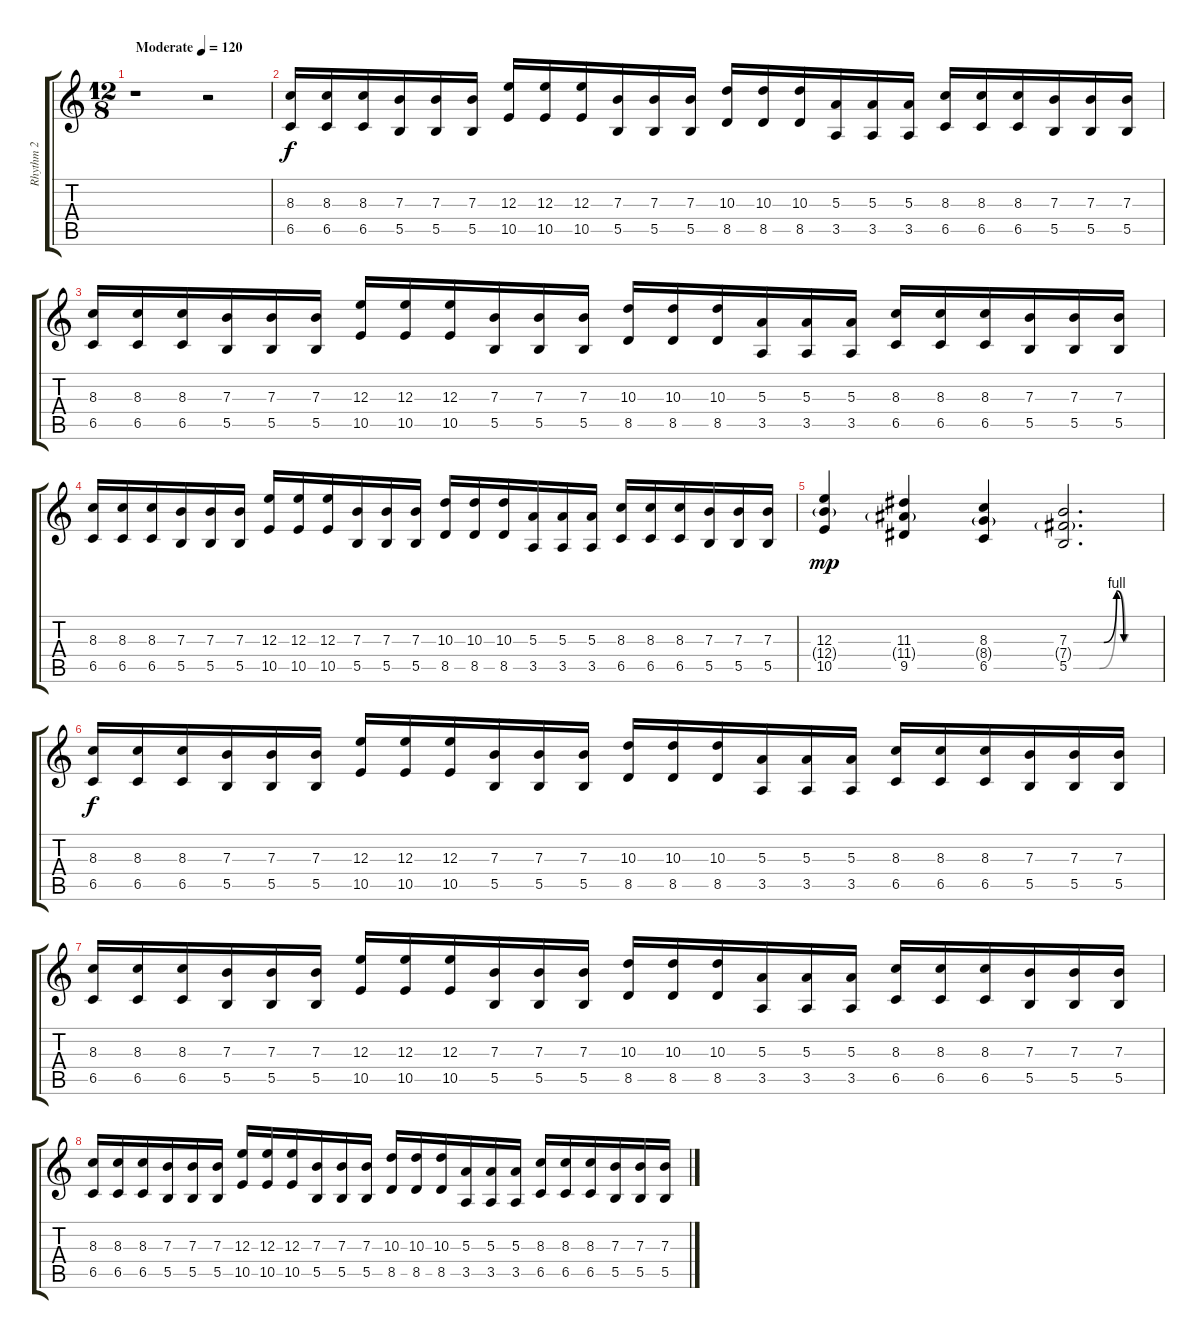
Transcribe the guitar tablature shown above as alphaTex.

\track ("Rhythm 2" "Rhythm 2") {instrument distortionguitar}
\staff {score tabs}
\tuning (Db4 Ab3 E3 B2 Gb2 B1) {hide}
\ts (12 8)
\tempo (120 "Moderate")
\clef g2
\ks c
r.1{dy f instrument distortionguitar} r.2 |
(8.3 6.5).16 (8.3 6.5).16 (8.3 6.5).16 (7.3 5.5).16 (7.3 5.5).16 (7.3 5.5).16 (12.3 10.5).16 (12.3 10.5).16 (12.3 10.5).16 (7.3 5.5).16 (7.3 5.5).16 (7.3 5.5).16 (10.3 8.5).16 (10.3 8.5).16 (10.3 8.5).16 (5.3 3.5).16 (5.3 3.5).16 (5.3 3.5).16 (8.3 6.5).16 (8.3 6.5).16 (8.3 6.5).16 (7.3 5.5).16 (7.3 5.5).16 (7.3 5.5).16 |
(8.3 6.5).16 (8.3 6.5).16 (8.3 6.5).16 (7.3 5.5).16 (7.3 5.5).16 (7.3 5.5).16 (12.3 10.5).16 (12.3 10.5).16 (12.3 10.5).16 (7.3 5.5).16 (7.3 5.5).16 (7.3 5.5).16 (10.3 8.5).16 (10.3 8.5).16 (10.3 8.5).16 (5.3 3.5).16 (5.3 3.5).16 (5.3 3.5).16 (8.3 6.5).16 (8.3 6.5).16 (8.3 6.5).16 (7.3 5.5).16 (7.3 5.5).16 (7.3 5.5).16 |
(8.3 6.5).16 (8.3 6.5).16 (8.3 6.5).16 (7.3 5.5).16 (7.3 5.5).16 (7.3 5.5).16 (12.3 10.5).16 (12.3 10.5).16 (12.3 10.5).16 (7.3 5.5).16 (7.3 5.5).16 (7.3 5.5).16 (10.3 8.5).16 (10.3 8.5).16 (10.3 8.5).16 (5.3 3.5).16 (5.3 3.5).16 (5.3 3.5).16 (8.3 6.5).16 (8.3 6.5).16 (8.3 6.5).16 (7.3 5.5).16 (7.3 5.5).16 (7.3 5.5).16 |
(12.3 12.4{g} 10.5).4{dy mp} (11.3 11.4{g} 9.5).4 (8.3 8.4{g} 6.5).4 (7.3{be (custom 0 0 10 0 21 0 30 4 35 0 39 0 43 0 49 0 53 0 57 0 60 0)} 7.4{g} 5.5{be (custom 0 0 18 0 30 4 36 0 60 0)}).2{d} |
(8.3 6.5).16{dy f} (8.3 6.5).16 (8.3 6.5).16 (7.3 5.5).16 (7.3 5.5).16 (7.3 5.5).16 (12.3 10.5).16 (12.3 10.5).16 (12.3 10.5).16 (7.3 5.5).16 (7.3 5.5).16 (7.3 5.5).16 (10.3 8.5).16 (10.3 8.5).16 (10.3 8.5).16 (5.3 3.5).16 (5.3 3.5).16 (5.3 3.5).16 (8.3 6.5).16 (8.3 6.5).16 (8.3 6.5).16 (7.3 5.5).16 (7.3 5.5).16 (7.3 5.5).16 |
(8.3 6.5).16 (8.3 6.5).16 (8.3 6.5).16 (7.3 5.5).16 (7.3 5.5).16 (7.3 5.5).16 (12.3 10.5).16 (12.3 10.5).16 (12.3 10.5).16 (7.3 5.5).16 (7.3 5.5).16 (7.3 5.5).16 (10.3 8.5).16 (10.3 8.5).16 (10.3 8.5).16 (5.3 3.5).16 (5.3 3.5).16 (5.3 3.5).16 (8.3 6.5).16 (8.3 6.5).16 (8.3 6.5).16 (7.3 5.5).16 (7.3 5.5).16 (7.3 5.5).16 |
(8.3 6.5).16 (8.3 6.5).16 (8.3 6.5).16 (7.3 5.5).16 (7.3 5.5).16 (7.3 5.5).16 (12.3 10.5).16 (12.3 10.5).16 (12.3 10.5).16 (7.3 5.5).16 (7.3 5.5).16 (7.3 5.5).16 (10.3 8.5).16 (10.3 8.5).16 (10.3 8.5).16 (5.3 3.5).16 (5.3 3.5).16 (5.3 3.5).16 (8.3 6.5).16 (8.3 6.5).16 (8.3 6.5).16 (7.3 5.5).16 (7.3 5.5).16 (7.3 5.5).16
